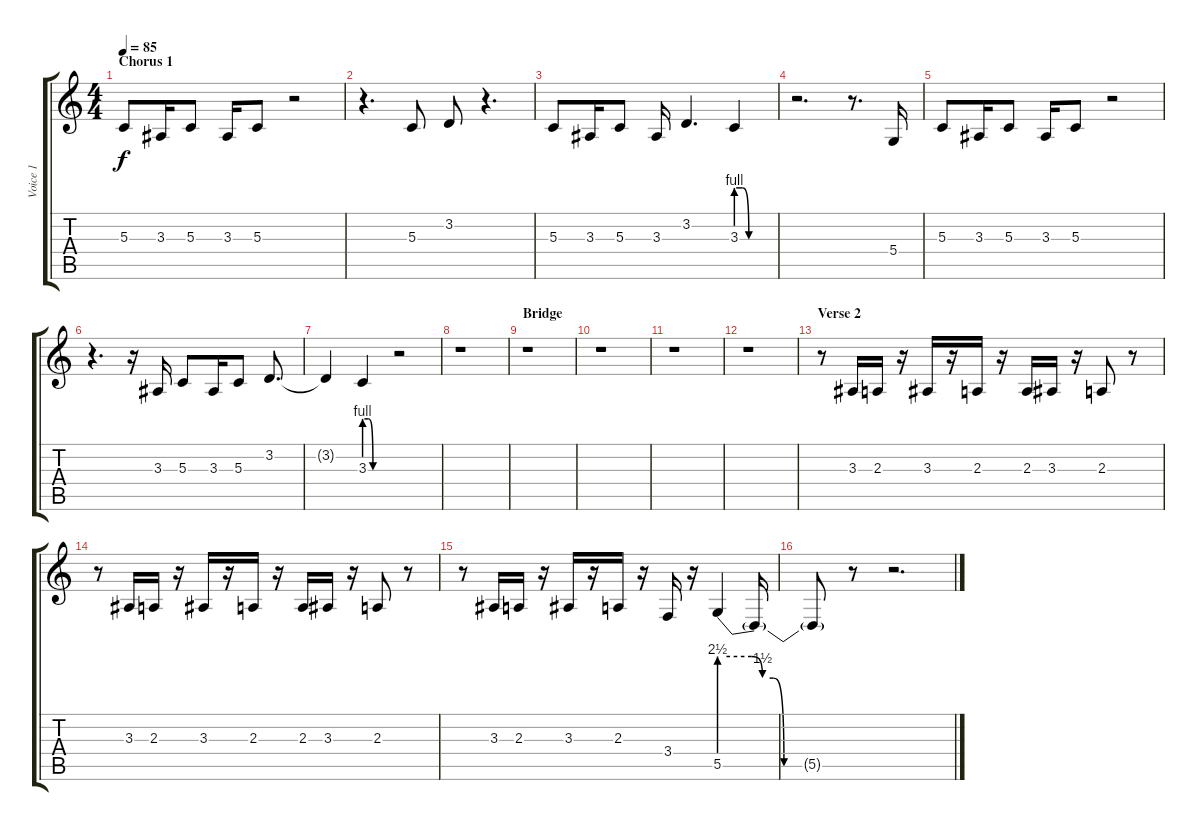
\track ("Voice 1" "Voice 1") {instrument tenorsax}
\staff {score tabs}
\tuning (E4 B3 G3 D3 A2 E2) {hide}
\ts (4 4)
\section ("" "Chorus 1")
\tempo 85
\clef g2
\ks c
5.3.8{dy f} 3.3.16 5.3.8 3.3.16 5.3.8 r.2 |
r.4{d} 5.3.8 3.2.8 r.4{d} |
5.3.8 3.3.16 5.3.8 3.3.16 3.2.4{d} 3.3{be (custom 0 4 10 4 20 0 40 0 60 0)}.4 |
r.2{d} r.8{d} 5.4.16 |
5.3.8 3.3.16 5.3.8 3.3.16 5.3.8 r.2 |
r.4{d} r.16 3.3.16 5.3.8 3.3.16 5.3.8 3.2.8{d} |
3.2{t}.4 3.3{be (custom 0 4 10 4 20 0 40 0 60 0)}.4 r.2 |
r.1 |
\section ("" "Bridge")
r.1 |
r.1 |
r.1 |
r.1 |
\section ("" "Verse 2")
r.8 3.3.16 2.3.16 r.16 3.3.16 r.16 2.3.16 r.16 2.3.16 3.3.16 r.16 2.3.8 r.8 |
r.8 3.3.16 2.3.16 r.16 3.3.16 r.16 2.3.16 r.16 2.3.16 3.3.16 r.16 2.3.8 r.8 |
r.8 3.3.16 2.3.16 r.16 3.3.16 r.16 2.3.16 r.16 3.4.16 r.16 5.5{be (custom 0 10 15 10 20 6 25 6 30 0 35 0 40 0 60 0)}.4 5.5{t}.16 |
5.5{t}.8 r.8 r.2{d}
